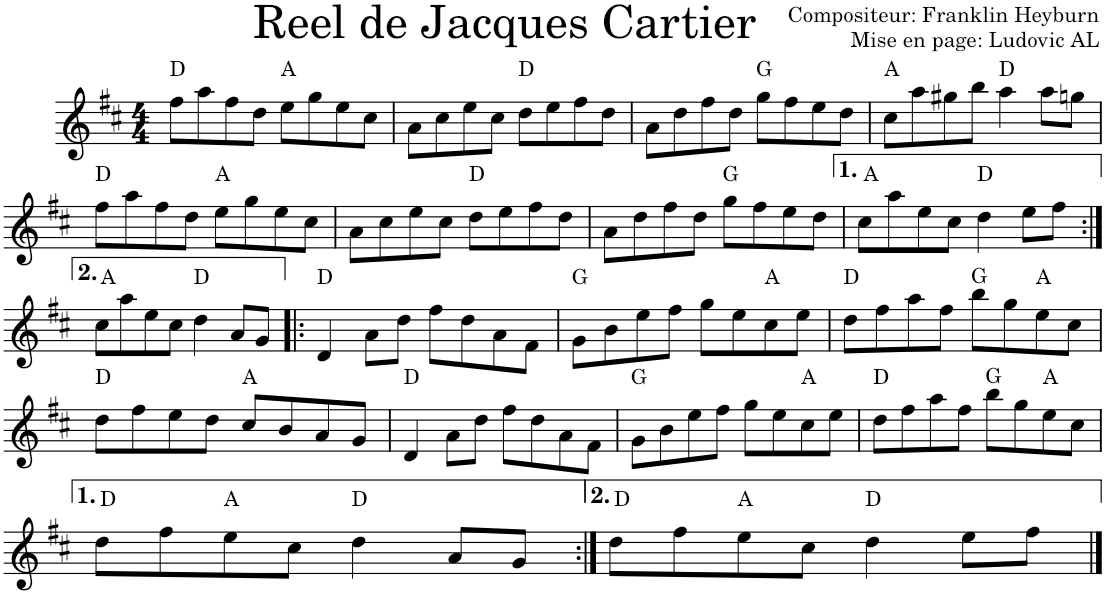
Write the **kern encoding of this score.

**kern	**harte
*part1	*part1
*staff1	*
*I"Violon	*
*I'Vln.	*
*clefG2	*
*k[f#c#]	*
*M4/4	*
=1	=1
8ff#\L	D:maj
8aa\	.
8ff#\	.
8dd\J	.
8ee\L	A:maj
8gg\	.
8ee\	.
8cc#\J	.
=2	=2
8a\L	.
8cc#\	.
8ee\	.
8cc#\J	.
8dd\L	D:maj
8ee\	.
8ff#\	.
8dd\J	.
=3	=3
8a\L	.
8dd\	.
8ff#\	.
8dd\J	.
8gg\L	G:maj
8ff#\	.
8ee\	.
8dd\J	.
=4	=4
8cc#\L	A:maj
8aa\	.
8gg#X\	.
8bb\J	.
4aa\	D:maj
8aa\L	.
8ggn\J	.
!!LO:LB:g=z
=5	=5
8ff#\L	D:maj
8aa\	.
8ff#\	.
8dd\J	.
8ee\L	A:maj
8gg\	.
8ee\	.
8cc#\J	.
=6	=6
8a\L	.
8cc#\	.
8ee\	.
8cc#\J	.
8dd\L	D:maj
8ee\	.
8ff#\	.
8dd\J	.
=7	=7
8a\L	.
8dd\	.
8ff#\	.
8dd\J	.
8gg\L	G:maj
8ff#\	.
8ee\	.
8dd\J	.
=8	=8
8cc#\L	A:maj
8aa\	.
8ee\	.
8cc#\J	.
4dd\	D:maj
8ee\L	.
8ff#\J	.
!!LO:LB:g=z
=9:|!	=9:|!
8cc#\L	A:maj
8aa\	.
8ee\	.
8cc#\J	.
4dd\	D:maj
8a/L	.
8g/J	.
=10!|:	=10!|:
4d/	D:maj
8a\L	.
8dd\J	.
8ff#\L	.
8dd\	.
8a\	.
8f#\J	.
=11	=11
8g\L	G:maj
8b\	.
8ee\	.
8ff#\J	.
8gg\L	.
8ee\	.
8cc#\	A:maj
8ee\J	.
=12	=12
8dd\L	D:maj
8ff#\	.
8aa\	.
8ff#\J	.
8bb\L	G:maj
8gg\	.
8ee\	A:maj
8cc#\J	.
!!LO:LB:g=z
=13	=13
8dd\L	D:maj
8ff#\	.
8ee\	.
8dd\J	.
8cc#/L	A:maj
8b/	.
8a/	.
8g/J	.
=14	=14
4d/	D:maj
8a\L	.
8dd\J	.
8ff#\L	.
8dd\	.
8a\	.
8f#\J	.
=15	=15
8g\L	G:maj
8b\	.
8ee\	.
8ff#\J	.
8gg\L	.
8ee\	.
8cc#\	A:maj
8ee\J	.
=16	=16
8dd\L	D:maj
8ff#\	.
8aa\	.
8ff#\J	.
8bb\L	G:maj
8gg\	.
8ee\	A:maj
8cc#\J	.
!!LO:LB:g=z
=17	=17
8dd\L	D:maj
8ff#\	.
8ee\	A:maj
8cc#\J	.
4dd\	D:maj
8a/L	.
8g/J	.
=18:|!	=18:|!
8dd\L	D:maj
8ff#\	.
8ee\	A:maj
8cc#\J	.
4dd\	D:maj
8ee\L	.
8ff#\J	.
==	==
*-	*-
